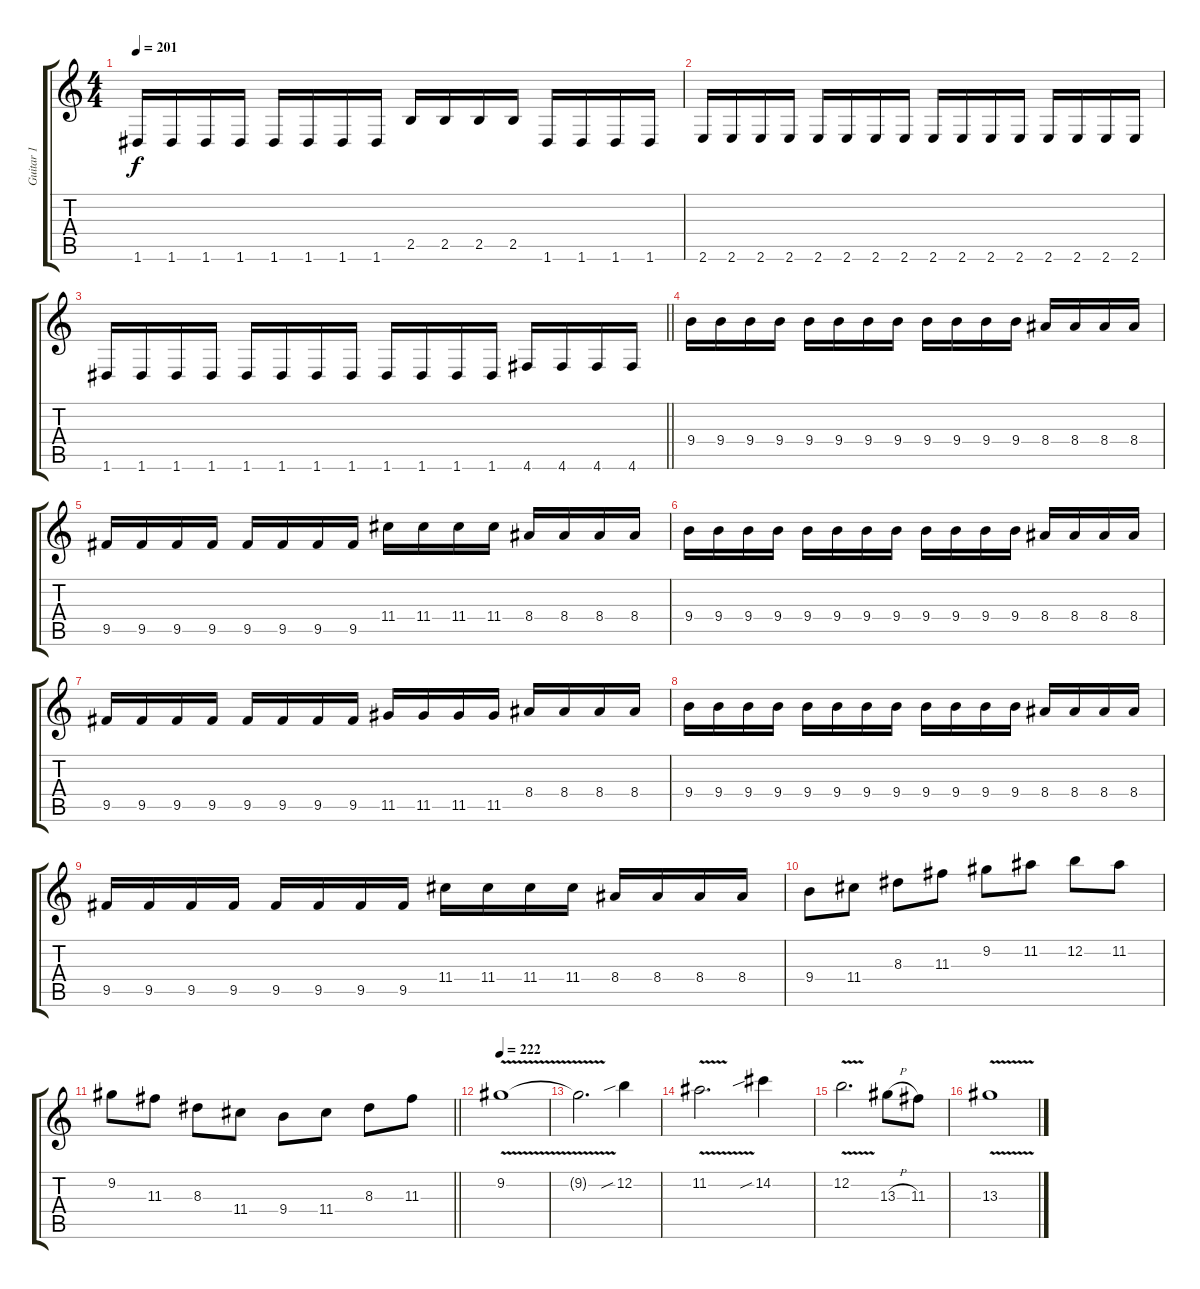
\track ("Guitar 1" "Guitar 1") {instrument distortionguitar}
\staff {score tabs}
\tuning (E4 B3 G3 D3 A2 D2) {hide}
\ts (4 4)
\tempo 201
\clef g2
\ks c
1.6.16{dy f} 1.6.16 1.6.16 1.6.16 1.6.16 1.6.16 1.6.16 1.6.16 2.5.16 2.5.16 2.5.16 2.5.16 1.6.16 1.6.16 1.6.16 1.6.16 |
2.6.16 2.6.16 2.6.16 2.6.16 2.6.16 2.6.16 2.6.16 2.6.16 2.6.16 2.6.16 2.6.16 2.6.16 2.6.16 2.6.16 2.6.16 2.6.16 |
\barLineRight lightlight
1.6.16 1.6.16 1.6.16 1.6.16 1.6.16 1.6.16 1.6.16 1.6.16 1.6.16 1.6.16 1.6.16 1.6.16 4.6.16 4.6.16 4.6.16 4.6.16 |
9.4.16 9.4.16 9.4.16 9.4.16 9.4.16 9.4.16 9.4.16 9.4.16 9.4.16 9.4.16 9.4.16 9.4.16 8.4.16 8.4.16 8.4.16 8.4.16 |
9.5.16 9.5.16 9.5.16 9.5.16 9.5.16 9.5.16 9.5.16 9.5.16 11.4.16 11.4.16 11.4.16 11.4.16 8.4.16 8.4.16 8.4.16 8.4.16 |
9.4.16 9.4.16 9.4.16 9.4.16 9.4.16 9.4.16 9.4.16 9.4.16 9.4.16 9.4.16 9.4.16 9.4.16 8.4.16 8.4.16 8.4.16 8.4.16 |
9.5.16 9.5.16 9.5.16 9.5.16 9.5.16 9.5.16 9.5.16 9.5.16 11.5.16 11.5.16 11.5.16 11.5.16 8.4.16 8.4.16 8.4.16 8.4.16 |
9.4.16 9.4.16 9.4.16 9.4.16 9.4.16 9.4.16 9.4.16 9.4.16 9.4.16 9.4.16 9.4.16 9.4.16 8.4.16 8.4.16 8.4.16 8.4.16 |
9.5.16 9.5.16 9.5.16 9.5.16 9.5.16 9.5.16 9.5.16 9.5.16 11.4.16 11.4.16 11.4.16 11.4.16 8.4.16 8.4.16 8.4.16 8.4.16 |
9.4.8 11.4.8 8.3.8 11.3.8 9.2.8 11.2.8 12.2.8 11.2.8 |
\barLineRight lightlight
9.2.8 11.3.8 8.3.8 11.4.8 9.4.8 11.4.8 8.3.8 11.3.8 |
\section ("" "")
\tempo 222
9.2{v}.1 |
9.2{t}.2{d} 12.2{sib}.4 |
11.2{v}.2{d} 14.2{sib}.4 |
12.2{v}.2{d} 13.3{h}.8 11.3.8 |
13.3{v}.1
